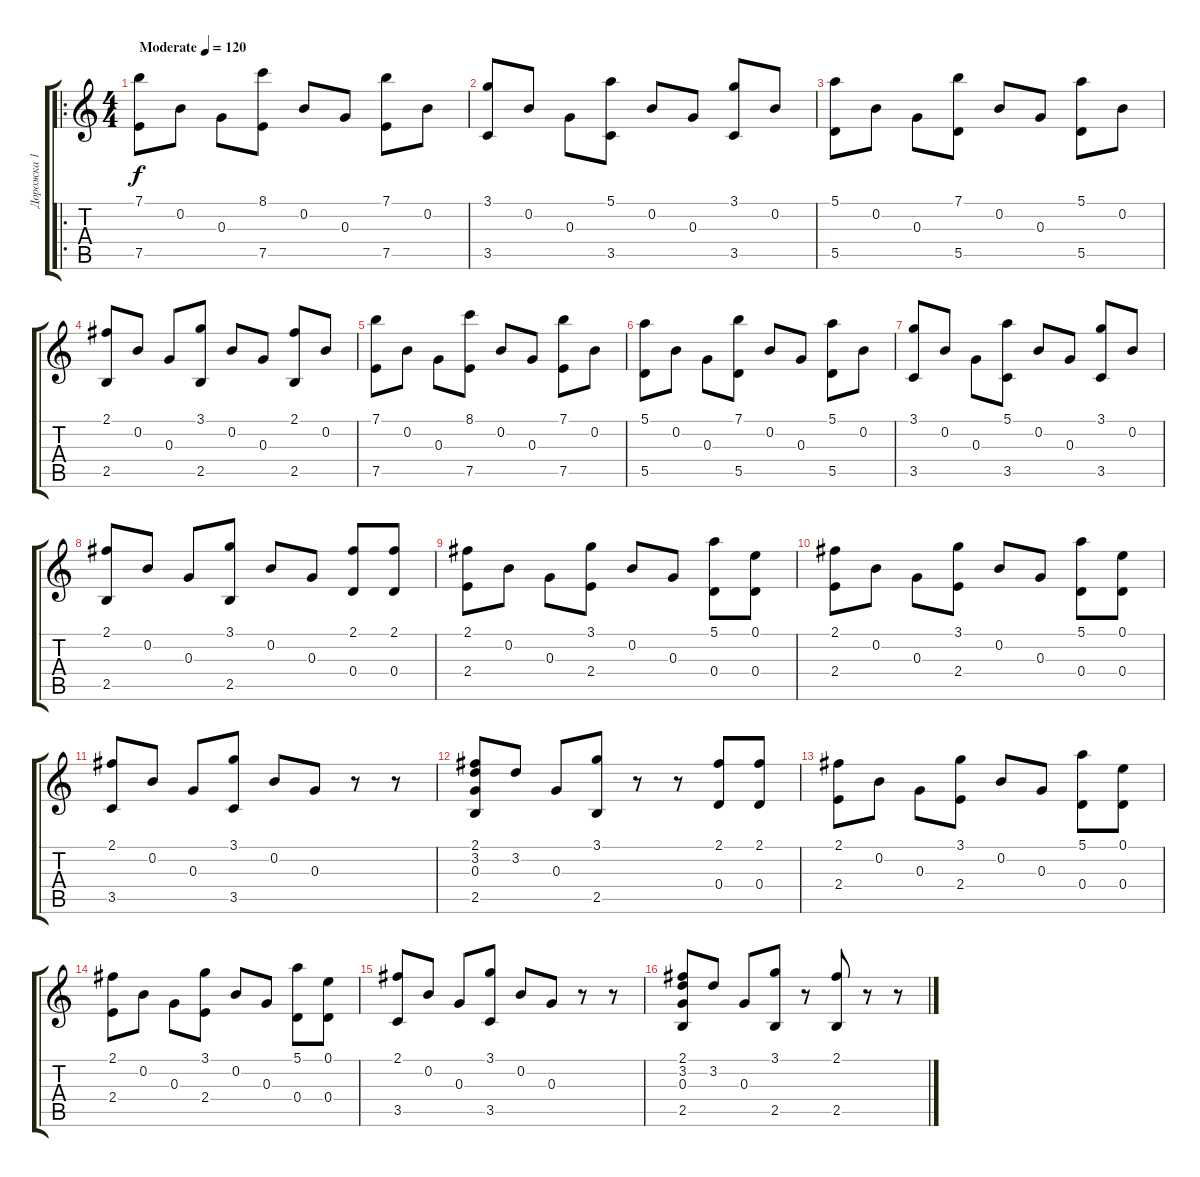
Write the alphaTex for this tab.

\track ("Дорожка 1" "Дорожка 1") {instrument acousticguitarsteel}
\staff {score tabs}
\tuning (E4 B3 G3 D3 A2 E2) {hide}
\ro
\ts (4 4)
\tempo (120 "Moderate")
\clef g2
\ks c
(7.1 7.5).8{dy f instrument acousticguitarsteel} 0.2.8 0.3.8 (8.1 7.5).8 0.2.8 0.3.8 (7.1 7.5).8 0.2.8 |
(3.1 3.5).8 0.2.8 0.3.8 (5.1 3.5).8 0.2.8 0.3.8 (3.1 3.5).8 0.2.8 |
(5.1 5.5).8 0.2.8 0.3.8 (7.1 5.5).8 0.2.8 0.3.8 (5.1 5.5).8 0.2.8 |
(2.1 2.5).8 0.2.8 0.3.8 (3.1 2.5).8 0.2.8 0.3.8 (2.1 2.5).8 0.2.8 |
(7.1 7.5).8 0.2.8 0.3.8 (8.1 7.5).8 0.2.8 0.3.8 (7.1 7.5).8 0.2.8 |
(5.1 5.5).8 0.2.8 0.3.8 (7.1 5.5).8 0.2.8 0.3.8 (5.1 5.5).8 0.2.8 |
(3.1 3.5).8 0.2.8 0.3.8 (5.1 3.5).8 0.2.8 0.3.8 (3.1 3.5).8 0.2.8 |
(2.1 2.5).8 0.2.8 0.3.8 (3.1 2.5).8 0.2.8 0.3.8 (2.1 0.4).8 (2.1 0.4).8 |
(2.1 2.4).8 0.2.8 0.3.8 (3.1 2.4).8 0.2.8 0.3.8 (5.1 0.4).8 (0.1 0.4).8 |
(2.1 2.4).8 0.2.8 0.3.8 (3.1 2.4).8 0.2.8 0.3.8 (5.1 0.4).8 (0.1 0.4).8 |
(2.1 3.5).8 0.2.8 0.3.8 (3.1 3.5).8 0.2.8 0.3.8 r.8 r.8 |
(2.1 3.2 0.3 2.5).8 3.2.8 0.3.8 (3.1 2.5).8 r.8 r.8 (2.1 0.4).8 (2.1 0.4).8 |
(2.1 2.4).8 0.2.8 0.3.8 (3.1 2.4).8 0.2.8 0.3.8 (5.1 0.4).8 (0.1 0.4).8 |
(2.1 2.4).8 0.2.8 0.3.8 (3.1 2.4).8 0.2.8 0.3.8 (5.1 0.4).8 (0.1 0.4).8 |
(2.1 3.5).8 0.2.8 0.3.8 (3.1 3.5).8 0.2.8 0.3.8 r.8 r.8 |
(2.1 3.2 0.3 2.5).8 3.2.8 0.3.8 (3.1 2.5).8 r.8 (2.1 2.5).8 r.8 r.8
